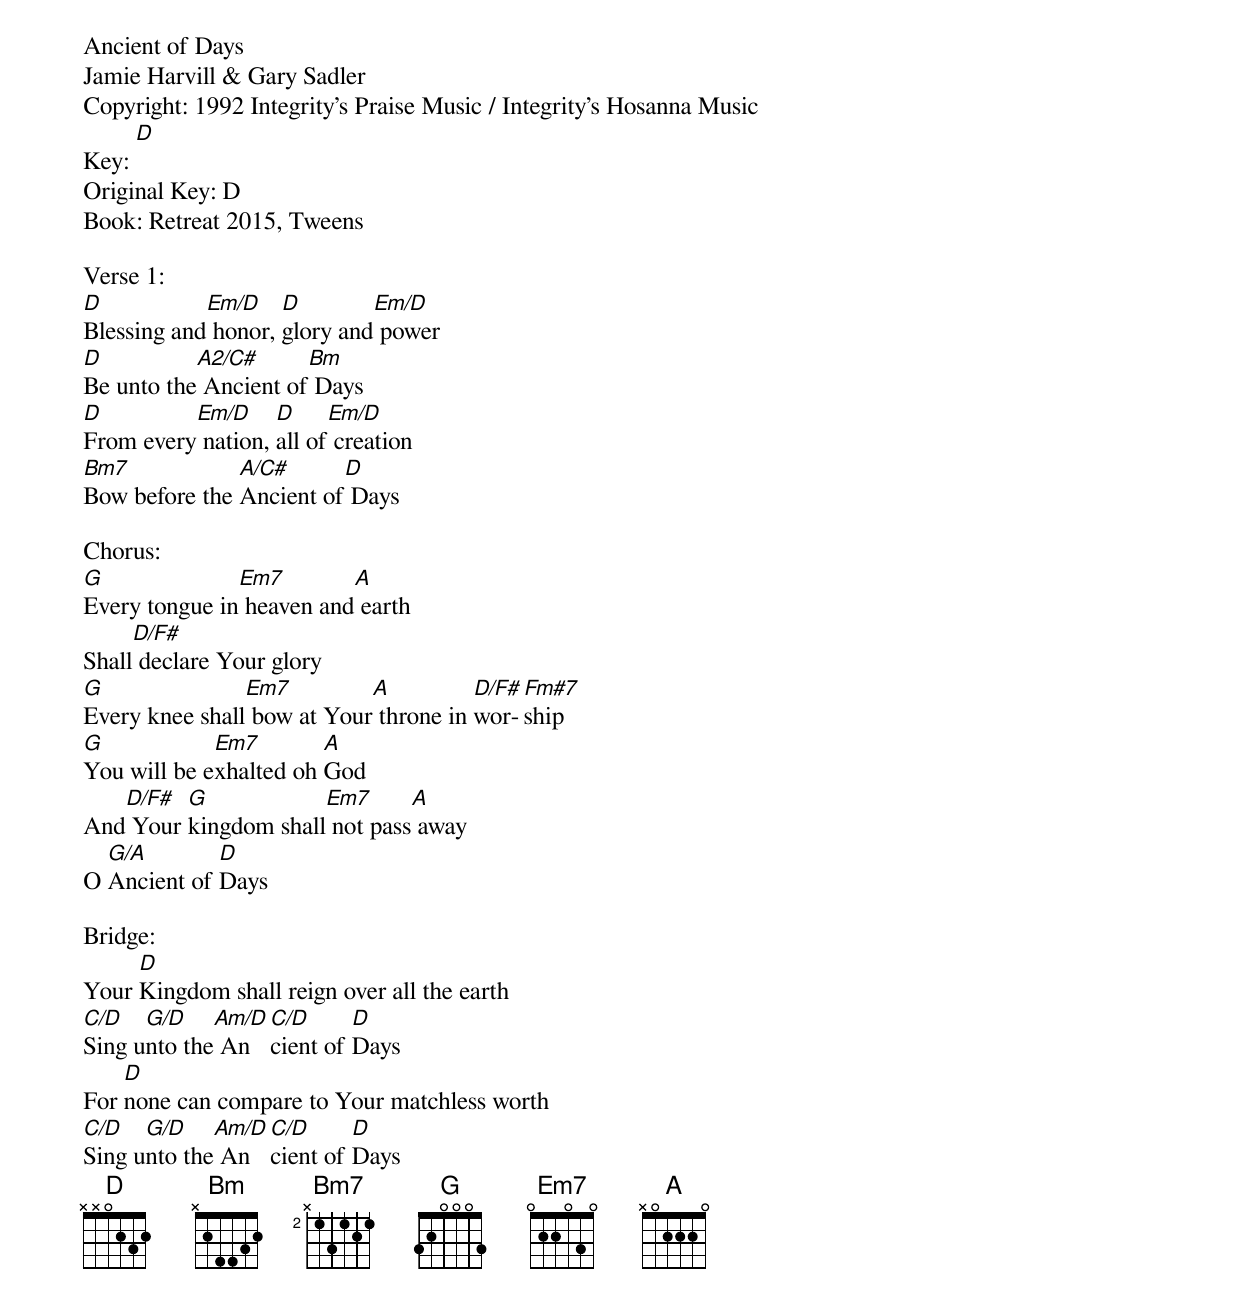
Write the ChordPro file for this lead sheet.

Ancient of Days
Jamie Harvill & Gary Sadler
Copyright: 1992 Integrity's Praise Music / Integrity's Hosanna Music
Key: [D]
Original Key: D
Book: Retreat 2015, Tweens

Verse 1:
[D]Blessing and[Em/D] honor, [D]glory and[Em/D] power
[D]Be unto the[A2/C#] Ancient of[Bm] Days
[D]From every[Em/D] nation, [D]all of[Em/D] creation
[Bm7]Bow before the [A/C#]Ancient of[D] Days

Chorus:
[G]Every tongue in[Em7] heaven and[A] earth
Shall[D/F#] declare Your glory
[G]Every knee shall[Em7] bow at Your[A] throne in [D/F#]wor-[Fm#7]ship
[G]You will be e[Em7]xhalted oh [A]God
And[D/F#] Your [G]kingdom shall[Em7] not pass[A] away
O [G/A]Ancient of [D]Days

Bridge:
Your [D]Kingdom shall reign over all the earth
[C/D]Sing u[G/D]nto the[Am/D] An [C/D]cient of [D]Days
For [D]none can compare to Your matchless worth
[C/D]Sing u[G/D]nto the[Am/D] An [C/D]cient of [D]Days
